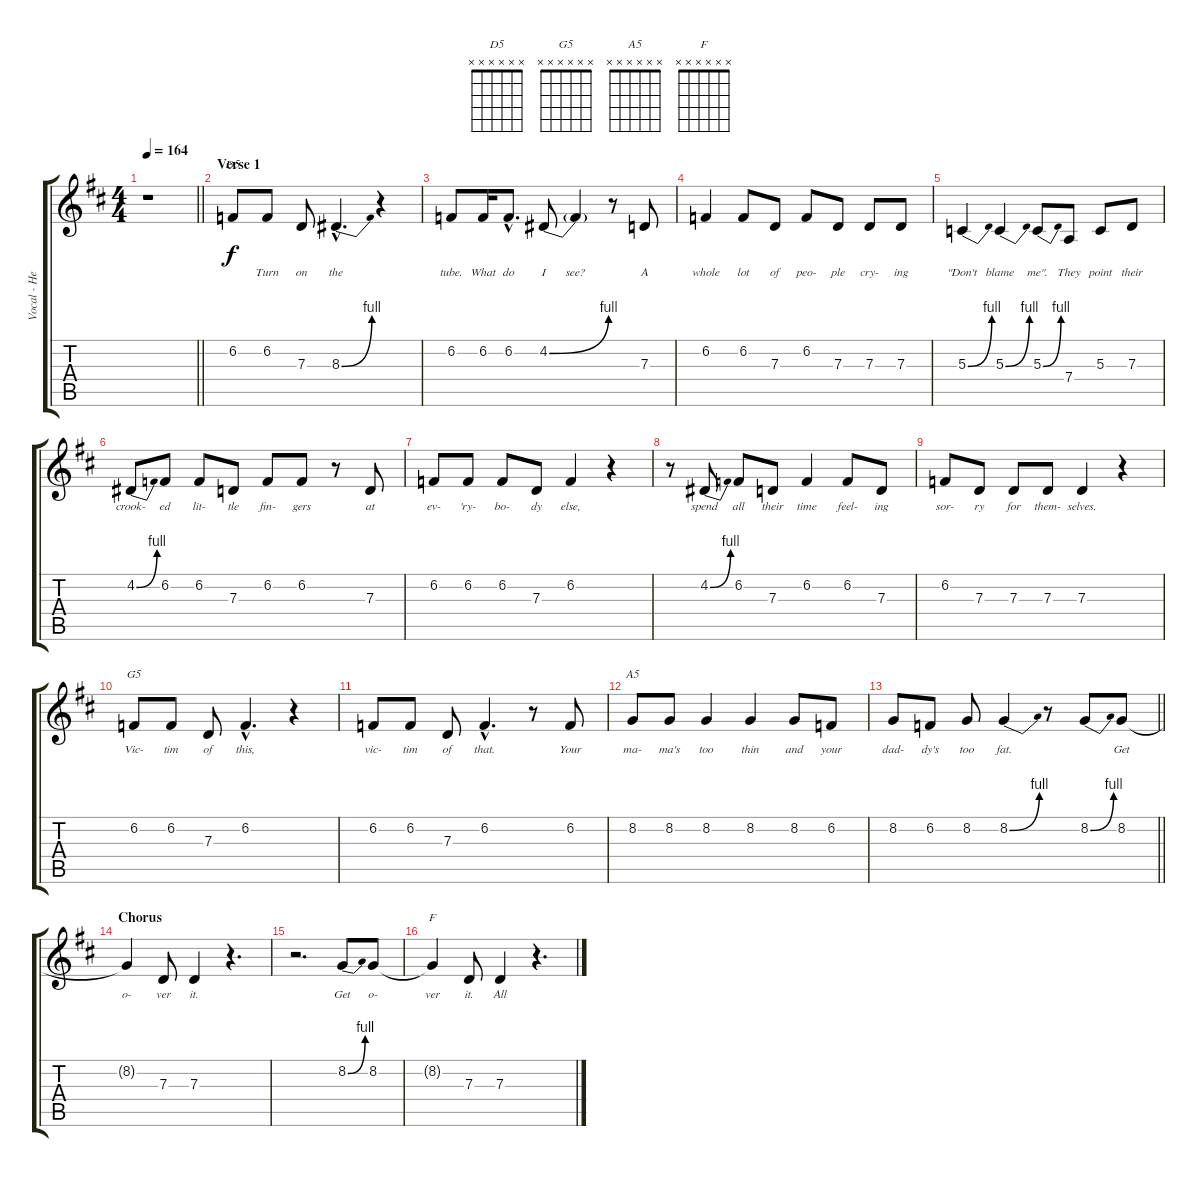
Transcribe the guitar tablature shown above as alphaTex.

\track ("Vocal - Henley + Frey + Schmit" "Vocal - He") {instrument lead2sawtooth}
\staff {score tabs}
\tuning (E4 B3 G3 D3 A2 E2) {hide}
\chord ("D5" x x x x x x)
\chord ("G5" x x x x x x)
\chord ("A5" x x x x x x)
\chord ("F" x x x x x x)
\ts (4 4)
\tempo 164
\clef g2
\barLineRight lightlight
\ks d
r.1{dy f} |
\section ("" "Verse 1")
6.2.8{ch "D5" lyrics (0 "") lyrics (1 "") lyrics (2 "") lyrics (3 "") lyrics (4 "")} 6.2.8{lyrics (0 "Turn") lyrics (1 "") lyrics (2 "") lyrics (3 "") lyrics (4 "")} 7.3.8{lyrics (0 "on") lyrics (1 "") lyrics (2 "") lyrics (3 "") lyrics (4 "")} 8.3{be (bend 0 0 60 4) hac}.4{d lyrics (0 "the") lyrics (1 "") lyrics (2 "") lyrics (3 "") lyrics (4 "")} r.4 |
6.2.8{lyrics (0 "tube.") lyrics (1 "") lyrics (2 "") lyrics (3 "") lyrics (4 "")} 6.2.16{lyrics (0 "What") lyrics (1 "") lyrics (2 "") lyrics (3 "") lyrics (4 "")} 6.2{hac}.8{d lyrics (0 "do") lyrics (1 "") lyrics (2 "") lyrics (3 "") lyrics (4 "")} 4.2{be (bend 0 0 60 4)}.8{lyrics (0 "I") lyrics (1 "") lyrics (2 "") lyrics (3 "") lyrics (4 "")} 4.2{t}.4{lyrics (0 "see?") lyrics (1 "") lyrics (2 "") lyrics (3 "") lyrics (4 "")} r.8 7.3.8{lyrics (0 "A") lyrics (1 "") lyrics (2 "") lyrics (3 "") lyrics (4 "")} |
6.2.4{lyrics (0 "whole") lyrics (1 "") lyrics (2 "") lyrics (3 "") lyrics (4 "")} 6.2.8{lyrics (0 "lot") lyrics (1 "") lyrics (2 "") lyrics (3 "") lyrics (4 "")} 7.3.8{lyrics (0 "of") lyrics (1 "") lyrics (2 "") lyrics (3 "") lyrics (4 "")} 6.2.8{lyrics (0 "peo-") lyrics (1 "") lyrics (2 "") lyrics (3 "") lyrics (4 "")} 7.3.8{lyrics (0 "ple") lyrics (1 "") lyrics (2 "") lyrics (3 "") lyrics (4 "")} 7.3.8{lyrics (0 "cry-") lyrics (1 "") lyrics (2 "") lyrics (3 "") lyrics (4 "")} 7.3.8{lyrics (0 "ing") lyrics (1 "") lyrics (2 "") lyrics (3 "") lyrics (4 "")} |
5.3{be (bend 0 0 60 4)}.4{lyrics (0 "\"Don't") lyrics (1 "") lyrics (2 "") lyrics (3 "") lyrics (4 "")} 5.3{be (bend 0 0 60 4)}.4{lyrics (0 "blame") lyrics (1 "") lyrics (2 "") lyrics (3 "") lyrics (4 "")} 5.3{be (bend 0 0 60 4)}.8{lyrics (0 "me\".") lyrics (1 "") lyrics (2 "") lyrics (3 "") lyrics (4 "")} 7.4.8{lyrics (0 "They") lyrics (1 "") lyrics (2 "") lyrics (3 "") lyrics (4 "")} 5.3.8{lyrics (0 "point") lyrics (1 "") lyrics (2 "") lyrics (3 "") lyrics (4 "")} 7.3.8{lyrics (0 "their") lyrics (1 "") lyrics (2 "") lyrics (3 "") lyrics (4 "")} |
4.2{be (bend 0 0 60 4)}.8{lyrics (0 "crook-") lyrics (1 "") lyrics (2 "") lyrics (3 "") lyrics (4 "")} 6.2.8{lyrics (0 "ed") lyrics (1 "") lyrics (2 "") lyrics (3 "") lyrics (4 "")} 6.2.8{lyrics (0 "lit-") lyrics (1 "") lyrics (2 "") lyrics (3 "") lyrics (4 "")} 7.3.8{lyrics (0 "tle") lyrics (1 "") lyrics (2 "") lyrics (3 "") lyrics (4 "")} 6.2.8{lyrics (0 "fin-") lyrics (1 "") lyrics (2 "") lyrics (3 "") lyrics (4 "")} 6.2.8{lyrics (0 "gers") lyrics (1 "") lyrics (2 "") lyrics (3 "") lyrics (4 "")} r.8 7.3.8{lyrics (0 "at") lyrics (1 "") lyrics (2 "") lyrics (3 "") lyrics (4 "")} |
6.2.8{lyrics (0 "ev-") lyrics (1 "") lyrics (2 "") lyrics (3 "") lyrics (4 "")} 6.2.8{lyrics (0 "'ry-") lyrics (1 "") lyrics (2 "") lyrics (3 "") lyrics (4 "")} 6.2.8{lyrics (0 "bo-") lyrics (1 "") lyrics (2 "") lyrics (3 "") lyrics (4 "")} 7.3.8{lyrics (0 "dy") lyrics (1 "") lyrics (2 "") lyrics (3 "") lyrics (4 "")} 6.2.4{lyrics (0 "else,") lyrics (1 "") lyrics (2 "") lyrics (3 "") lyrics (4 "")} r.4 |
r.8 4.2{be (bend 0 0 60 4)}.8{lyrics (0 "spend") lyrics (1 "") lyrics (2 "") lyrics (3 "") lyrics (4 "")} 6.2.8{lyrics (0 "all") lyrics (1 "") lyrics (2 "") lyrics (3 "") lyrics (4 "")} 7.3.8{lyrics (0 "their") lyrics (1 "") lyrics (2 "") lyrics (3 "") lyrics (4 "")} 6.2.4{lyrics (0 "time") lyrics (1 "") lyrics (2 "") lyrics (3 "") lyrics (4 "")} 6.2.8{lyrics (0 "feel-") lyrics (1 "") lyrics (2 "") lyrics (3 "") lyrics (4 "")} 7.3.8{lyrics (0 "ing") lyrics (1 "") lyrics (2 "") lyrics (3 "") lyrics (4 "")} |
6.2.8{lyrics (0 "sor-") lyrics (1 "") lyrics (2 "") lyrics (3 "") lyrics (4 "")} 7.3.8{lyrics (0 "ry") lyrics (1 "") lyrics (2 "") lyrics (3 "") lyrics (4 "")} 7.3.8{lyrics (0 "for") lyrics (1 "") lyrics (2 "") lyrics (3 "") lyrics (4 "")} 7.3.8{lyrics (0 "them-") lyrics (1 "") lyrics (2 "") lyrics (3 "") lyrics (4 "")} 7.3.4{lyrics (0 "selves.") lyrics (1 "") lyrics (2 "") lyrics (3 "") lyrics (4 "")} r.4 |
6.2.8{ch "G5" lyrics (0 "Vic-") lyrics (1 "") lyrics (2 "") lyrics (3 "") lyrics (4 "")} 6.2.8{lyrics (0 "tim") lyrics (1 "") lyrics (2 "") lyrics (3 "") lyrics (4 "")} 7.3.8{lyrics (0 "of") lyrics (1 "") lyrics (2 "") lyrics (3 "") lyrics (4 "")} 6.2{hac}.4{d lyrics (0 "this,") lyrics (1 "") lyrics (2 "") lyrics (3 "") lyrics (4 "")} r.4 |
6.2.8{lyrics (0 "vic-") lyrics (1 "") lyrics (2 "") lyrics (3 "") lyrics (4 "")} 6.2.8{lyrics (0 "tim") lyrics (1 "") lyrics (2 "") lyrics (3 "") lyrics (4 "")} 7.3.8{lyrics (0 "of") lyrics (1 "") lyrics (2 "") lyrics (3 "") lyrics (4 "")} 6.2{hac}.4{d lyrics (0 "that.") lyrics (1 "") lyrics (2 "") lyrics (3 "") lyrics (4 "")} r.8 6.2.8{lyrics (0 "Your") lyrics (1 "") lyrics (2 "") lyrics (3 "") lyrics (4 "")} |
8.2.8{ch "A5" lyrics (0 "ma-") lyrics (1 "") lyrics (2 "") lyrics (3 "") lyrics (4 "")} 8.2.8{lyrics (0 "ma's") lyrics (1 "") lyrics (2 "") lyrics (3 "") lyrics (4 "")} 8.2.4{lyrics (0 "too") lyrics (1 "") lyrics (2 "") lyrics (3 "") lyrics (4 "")} 8.2.4{lyrics (0 "thin") lyrics (1 "") lyrics (2 "") lyrics (3 "") lyrics (4 "")} 8.2.8{lyrics (0 "and") lyrics (1 "") lyrics (2 "") lyrics (3 "") lyrics (4 "")} 6.2.8{lyrics (0 "your") lyrics (1 "") lyrics (2 "") lyrics (3 "") lyrics (4 "")} |
\barLineRight lightlight
8.2.8{lyrics (0 "dad-") lyrics (1 "") lyrics (2 "") lyrics (3 "") lyrics (4 "")} 6.2.8{lyrics (0 "dy's") lyrics (1 "") lyrics (2 "") lyrics (3 "") lyrics (4 "")} 8.2.8{lyrics (0 "too") lyrics (1 "") lyrics (2 "") lyrics (3 "") lyrics (4 "")} 8.2{be (bend 0 0 60 4)}.4{lyrics (0 "fat.") lyrics (1 "") lyrics (2 "") lyrics (3 "") lyrics (4 "")} r.8 8.2{be (bend 0 0 60 4)}.8{lyrics (0 "") lyrics (1 "") lyrics (2 "") lyrics (3 "") lyrics (4 "")} 8.2.8{lyrics (0 "Get") lyrics (1 "") lyrics (2 "") lyrics (3 "") lyrics (4 "")} |
\section ("" "Chorus")
8.2{t}.4{lyrics (0 "o-") lyrics (1 "") lyrics (2 "") lyrics (3 "") lyrics (4 "")} 7.3.8{lyrics (0 "ver") lyrics (1 "") lyrics (2 "") lyrics (3 "") lyrics (4 "")} 7.3.4{lyrics (0 "it.") lyrics (1 "") lyrics (2 "") lyrics (3 "") lyrics (4 "")} r.4{d} |
r.2{d} 8.2{be (bend 0 0 60 4)}.8{lyrics (0 "Get") lyrics (1 "") lyrics (2 "") lyrics (3 "") lyrics (4 "")} 8.2.8{lyrics (0 "o-") lyrics (1 "") lyrics (2 "") lyrics (3 "") lyrics (4 "")} |
8.2{t}.4{ch "F" lyrics (0 "ver") lyrics (1 "") lyrics (2 "") lyrics (3 "") lyrics (4 "")} 7.3.8{lyrics (0 "it.") lyrics (1 "") lyrics (2 "") lyrics (3 "") lyrics (4 "")} 7.3.4{lyrics (0 "All") lyrics (1 "") lyrics (2 "") lyrics (3 "") lyrics (4 "")} r.4{d}
